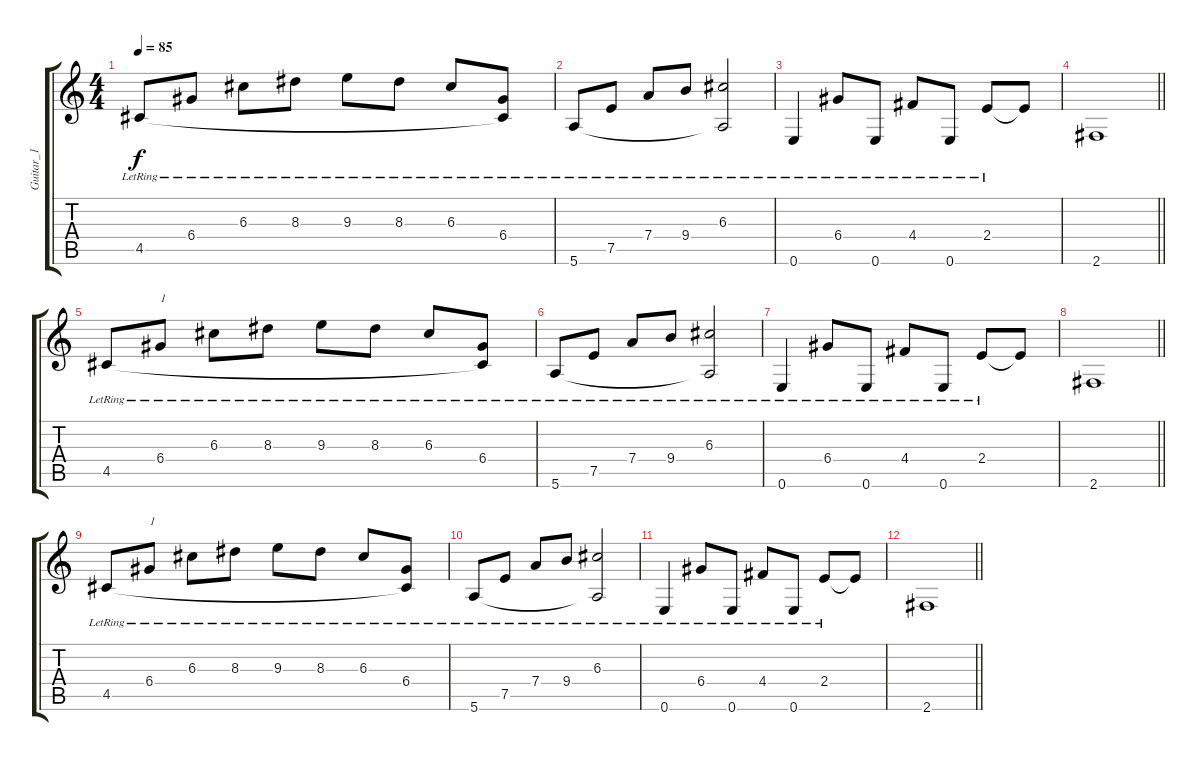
\track ("Guitar_1" "Guitar_1") {instrument electricguitarclean}
\staff {score tabs}
\tuning (E4 B3 G3 D3 A2 E2) {hide}
\ts (4 4)
\tempo 85
\clef g2
\ks c
4.5{lr}.8{dy f} 6.4{lr}.8 6.3{lr}.8 8.3{lr}.8 9.3{lr}.8 8.3{lr}.8 6.3{lr}.8 (6.4{lr} 4.5{t}).8 |
5.6{lr}.8 7.5{lr}.8 7.4{lr}.8 9.4{lr}.8 (6.3{lr} 5.6{t}).2 |
0.6{lr}.4 6.4{lr}.8 0.6{lr}.8 4.4{lr}.8 0.6{lr}.8 2.4{lr}.8 2.4{t}.8 |
\barLineRight lightlight
2.6.1 |
4.5{lr}.8 6.4{lr}.8{txt "1"} 6.3{lr}.8 8.3{lr}.8 9.3{lr}.8 8.3{lr}.8 6.3{lr}.8 (6.4{lr} 4.5{t}).8 |
5.6{lr}.8 7.5{lr}.8 7.4{lr}.8 9.4{lr}.8 (6.3{lr} 5.6{t}).2 |
0.6{lr}.4 6.4{lr}.8 0.6{lr}.8 4.4{lr}.8 0.6{lr}.8 2.4{lr}.8 2.4{t}.8 |
\barLineRight lightlight
2.6.1 |
4.5{lr}.8 6.4{lr}.8{txt "1"} 6.3{lr}.8 8.3{lr}.8 9.3{lr}.8 8.3{lr}.8 6.3{lr}.8 (6.4{lr} 4.5{t}).8 |
5.6{lr}.8 7.5{lr}.8 7.4{lr}.8 9.4{lr}.8 (6.3{lr} 5.6{t}).2 |
0.6{lr}.4 6.4{lr}.8 0.6{lr}.8 4.4{lr}.8 0.6{lr}.8 2.4{lr}.8 2.4{t}.8 |
\barLineRight lightlight
2.6.1
